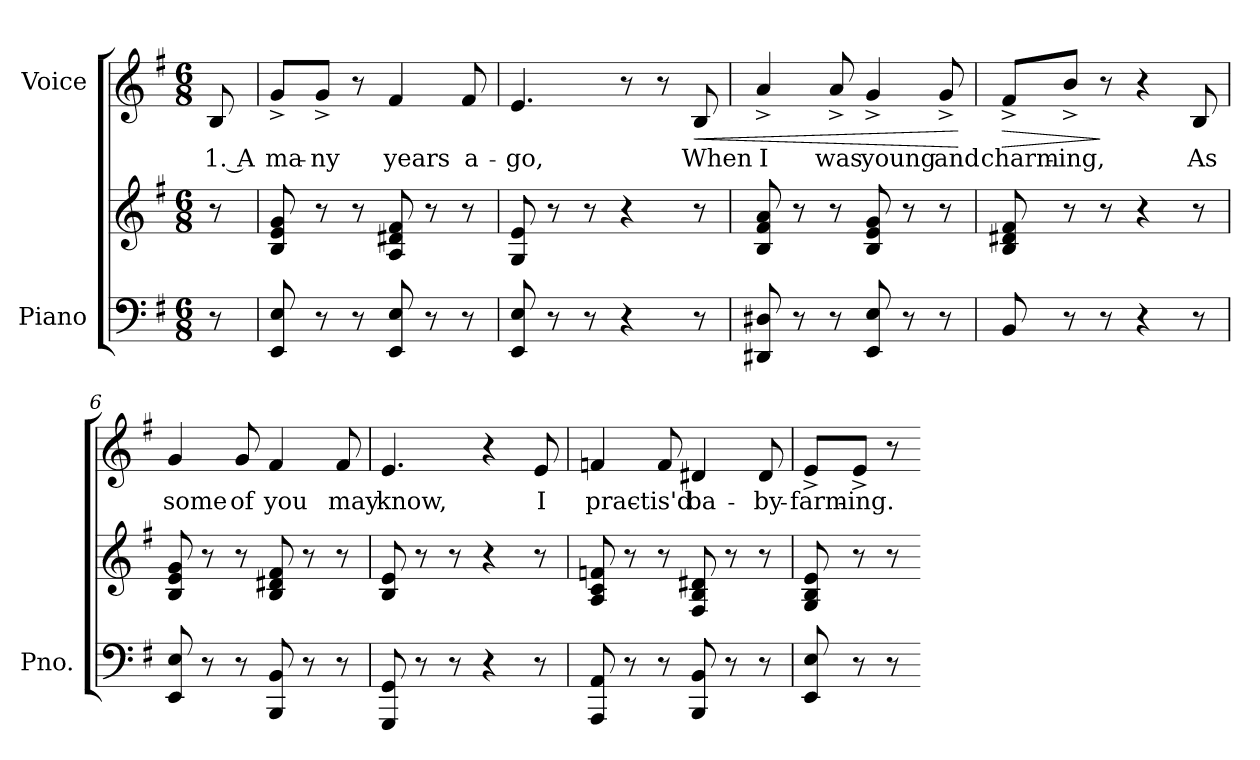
**kern	**kern	**kern	**text	**dynam
*part2	*part2	*part1	*part1	*part1
*staff3	*staff2	*staff1	*staff1	*staff1
*I"Piano	*	*I"Voice	*	*
*I'Pno.	*	*	*	*
*clefF4	*clefG2	*clefG2	*	*
*k[f#]	*k[f#]	*k[f#]	*	*
*e:	*e:	*e:	*	*
*M6/8	*M6/8	*M6/8	*	*
=1	=1	=1	=1	=1
!	!	!	!LO:LY:b	!
8r	8r	8B/	1. A	.
=2	=2	=2	=2	=2
!	!	!	!LO:LY:b	!
8EE/ 8E/	8B/ 8e/ 8g/	8g^</L	ma-	.
!	!	!	!LO:LY:b	!
8r	8r	8g^</J	-ny	.
8r	8r	8r	.	.
!	!	!	!LO:LY:b	!
8EE/ 8E/	8A/ 8d#X/ 8f#/	4f#/	years	.
8r	8r	.	.	.
!	!	!	!LO:LY:b	!
8r	8r	8f#/	a-	.
=3	=3	=3	=3	=3
!	!	!	!LO:LY:b	!
8EE/ 8E/	8G/ 8e/	4.e/	-go,	.
8r	8r	.	.	.
8r	8r	.	.	.
4r	4r	8r	.	.
.	.	8r	.	.
!	!	!	!LO:LY:b	!LO:HP:b
8r	8r	8B/	When	<
=4	=4	=4	=4	=4
!	!	!	!LO:LY:b	!
8DD#X/ 8D#X/	8B/ 8f#/ 8a/	4a^</	I	.
8r	8r	.	.	.
!	!	!	!LO:LY:b	!
8r	8r	8a^</	was	.
!	!	!	!LO:LY:b	!
8EE/ 8E/	8B/ 8e/ 8g/	4g^</	young	.
8r	8r	.	.	.
!	!	!	!LO:LY:b	!
8r	8r	8g^</	and	.
.	.	.	.	[
!!LO:LB:g=z
=5	=5	=5	=5	=5
!	!	!	!LO:LY:b	!LO:HP:b
8BB/	8B/ 8d#X/ 8f#/	8f#^</L	charm-	>
!	!	!	!LO:LY:b	!
8r	8r	8b^>/J	-ing,	.
8r	8r	8r	.	]
4r	4r	4r	.	.
!	!	!	!LO:LY:b	!
8r	8r	8B/	As	.
=6	=6	=6	=6	=6
!	!	!	!LO:LY:b	!
8EE/ 8E/	8B/ 8e/ 8g/	4g/	some	.
8r	8r	.	.	.
!	!	!	!LO:LY:b	!
8r	8r	8g/	of	.
!	!	!	!LO:LY:b	!
8BBB/ 8BB/	8B/ 8d#X/ 8f#/	4f#/	you	.
8r	8r	.	.	.
!	!	!	!LO:LY:b	!
8r	8r	8f#/	may	.
=7	=7	=7	=7	=7
!	!	!	!LO:LY:b	!
8GGG/ 8GG/	8B/ 8e/	4.e/	know,	.
8r	8r	.	.	.
8r	8r	.	.	.
4r	4r	4r	.	.
!	!	!	!LO:LY:b	!
8r	8r	8e/	I	.
=8	=8	=8	=8	=8
!	!	!	!LO:LY:b	!
8AAA/ 8AA/	8A/ 8c/ 8fn/	4fn/	prac-	.
8r	8r	.	.	.
!	!	!	!LO:LY:b	!
8r	8r	8f/	-tis'd	.
!	!	!	!LO:LY:b	!
8BBB/ 8BB/	8F#/ 8B/ 8d#X/	4d#X/	ba-	.
8r	8r	.	.	.
!	!	!	!LO:LY:b	!
8r	8r	8d#/	-by-	.
=9	=9	=9	=9	=9
!	!	!	!LO:LY:b	!
8EE/ 8E/	8G/ 8B/ 8e/	8e^</L	-farm-	.
!	!	!	!LO:LY:b	!
8r	8r	8e^</J	-ing.	.
8r	8r	8r	.	.
=-	=-	=-	=-	=-
*-	*-	*-	*-	*-
